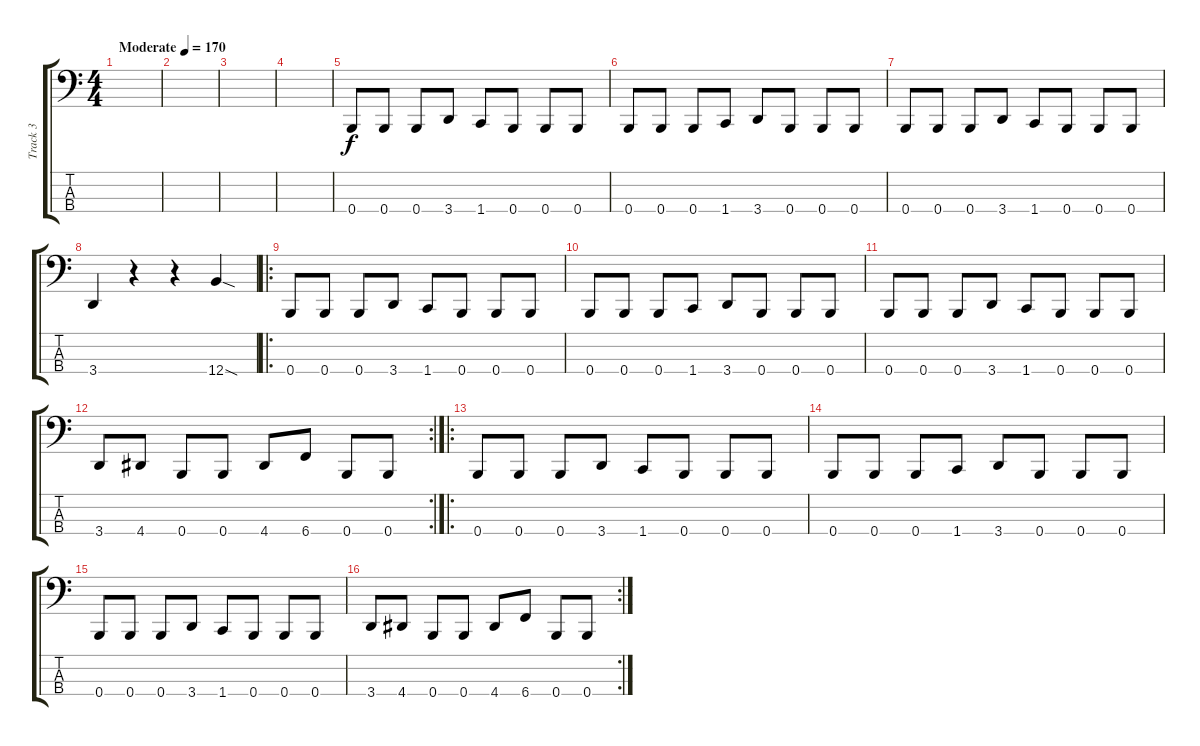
\track ("Track 3" "Track 3") {instrument electricbasspick}
\staff {score tabs}
\tuning (E2 B1 Gb1 B0) {hide}
\ts (4 4)
\tempo (170 "Moderate")
\clef f4
\ks c
|
|
|
|
0.4.8 0.4.8 0.4.8 3.4.8 1.4.8 0.4.8 0.4.8 0.4.8 |
0.4.8 0.4.8 0.4.8 1.4.8 3.4.8 0.4.8 0.4.8 0.4.8 |
0.4.8 0.4.8 0.4.8 3.4.8 1.4.8 0.4.8 0.4.8 0.4.8 |
3.4.4 r.4 r.4 12.4{sod}.4 |
\ro
0.4.8 0.4.8 0.4.8 3.4.8 1.4.8 0.4.8 0.4.8 0.4.8 |
0.4.8 0.4.8 0.4.8 1.4.8 3.4.8 0.4.8 0.4.8 0.4.8 |
0.4.8 0.4.8 0.4.8 3.4.8 1.4.8 0.4.8 0.4.8 0.4.8 |
\rc 2
3.4.8 4.4.8 0.4.8 0.4.8 4.4.8 6.4.8 0.4.8 0.4.8 |
\ro
0.4.8 0.4.8 0.4.8 3.4.8 1.4.8 0.4.8 0.4.8 0.4.8 |
0.4.8 0.4.8 0.4.8 1.4.8 3.4.8 0.4.8 0.4.8 0.4.8 |
0.4.8 0.4.8 0.4.8 3.4.8 1.4.8 0.4.8 0.4.8 0.4.8 |
\rc 2
3.4.8 4.4.8 0.4.8 0.4.8 4.4.8 6.4.8 0.4.8 0.4.8
